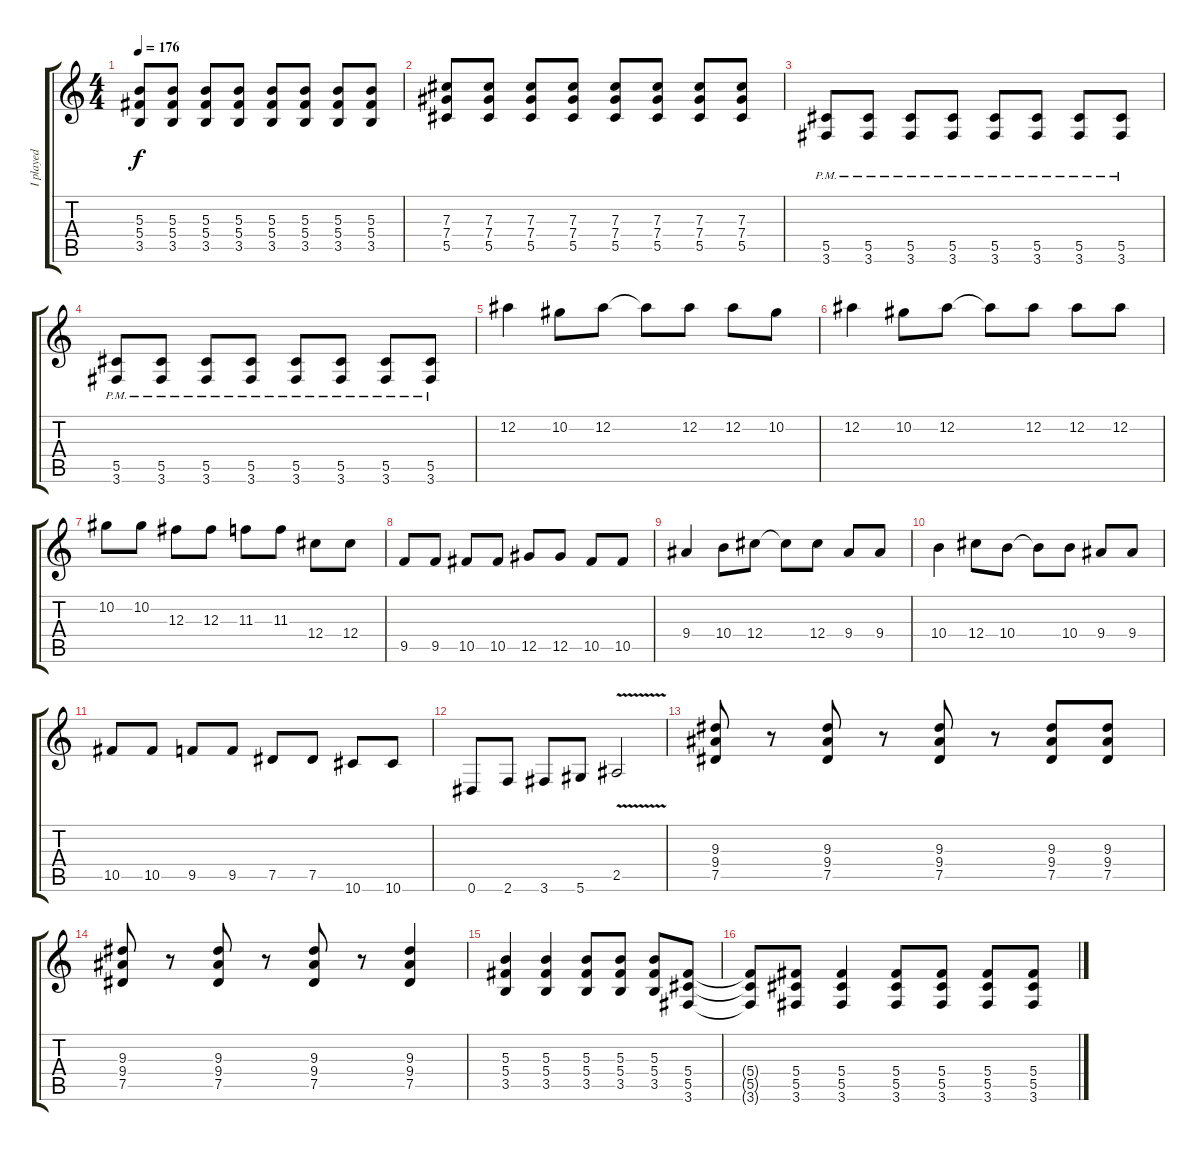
\track ("I played" "I played") {instrument overdrivenguitar}
\staff {score tabs}
\tuning (Eb4 Bb3 Gb3 Db3 Ab2 Eb2) {hide}
\ts (4 4)
\tempo 176
\clef g2
\ks c
(5.3 5.4 3.5).8{dy f} (5.3 5.4 3.5).8 (5.3 5.4 3.5).8 (5.3 5.4 3.5).8 (5.3 5.4 3.5).8 (5.3 5.4 3.5).8 (5.3 5.4 3.5).8 (5.3 5.4 3.5).8 |
(7.3 7.4 5.5).8 (7.3 7.4 5.5).8 (7.3 7.4 5.5).8 (7.3 7.4 5.5).8 (7.3 7.4 5.5).8 (7.3 7.4 5.5).8 (7.3 7.4 5.5).8 (7.3 7.4 5.5).8 |
(5.5{pm} 3.6{pm}).8 (5.5{pm} 3.6{pm}).8 (5.5{pm} 3.6{pm}).8 (5.5{pm} 3.6{pm}).8 (5.5{pm} 3.6{pm}).8 (5.5{pm} 3.6{pm}).8 (5.5{pm} 3.6{pm}).8 (5.5{pm} 3.6{pm}).8 |
(5.5{pm} 3.6{pm}).8 (5.5{pm} 3.6{pm}).8 (5.5{pm} 3.6{pm}).8 (5.5{pm} 3.6{pm}).8 (5.5{pm} 3.6{pm}).8 (5.5{pm} 3.6{pm}).8 (5.5{pm} 3.6{pm}).8 (5.5{pm} 3.6{pm}).8 |
12.2.4 10.2.8 12.2.8 12.2{t}.8 12.2.8 12.2.8 10.2.8 |
12.2.4 10.2.8 12.2.8 12.2{t}.8 12.2.8 12.2.8 12.2.8 |
10.2.8 10.2.8 12.3.8 12.3.8 11.3.8 11.3.8 12.4.8 12.4.8 |
9.5.8 9.5.8 10.5.8 10.5.8 12.5.8 12.5.8 10.5.8 10.5.8 |
9.4.4 10.4.8 12.4.8 12.4{t}.8 12.4.8 9.4.8 9.4.8 |
10.4.4 12.4.8 10.4.8 10.4{t}.8 10.4.8 9.4.8 9.4.8 |
10.5.8 10.5.8 9.5.8 9.5.8 7.5.8 7.5.8 10.6.8 10.6.8 |
0.6.8 2.6.8 3.6.8 5.6.8 2.5{v}.2 |
(9.3 9.4 7.5).8 r.8 (9.3 9.4 7.5).8 r.8 (9.3 9.4 7.5).8 r.8 (9.3 9.4 7.5).8 (9.3 9.4 7.5).8 |
(9.3 9.4 7.5).8 r.8 (9.3 9.4 7.5).8 r.8 (9.3 9.4 7.5).8 r.8 (9.3 9.4 7.5).4 |
(5.3 5.4 3.5).4 (5.3 5.4 3.5).4 (5.3 5.4 3.5).8 (5.3 5.4 3.5).8 (5.3 5.4 3.5).8 (5.4 5.5 3.6).8 |
(5.4{t} 5.5{t} 3.6{t}).8 (5.4 5.5 3.6).8 (5.4 5.5 3.6).4 (5.4 5.5 3.6).8 (5.4 5.5 3.6).8 (5.4 5.5 3.6).8 (5.4 5.5 3.6).8
